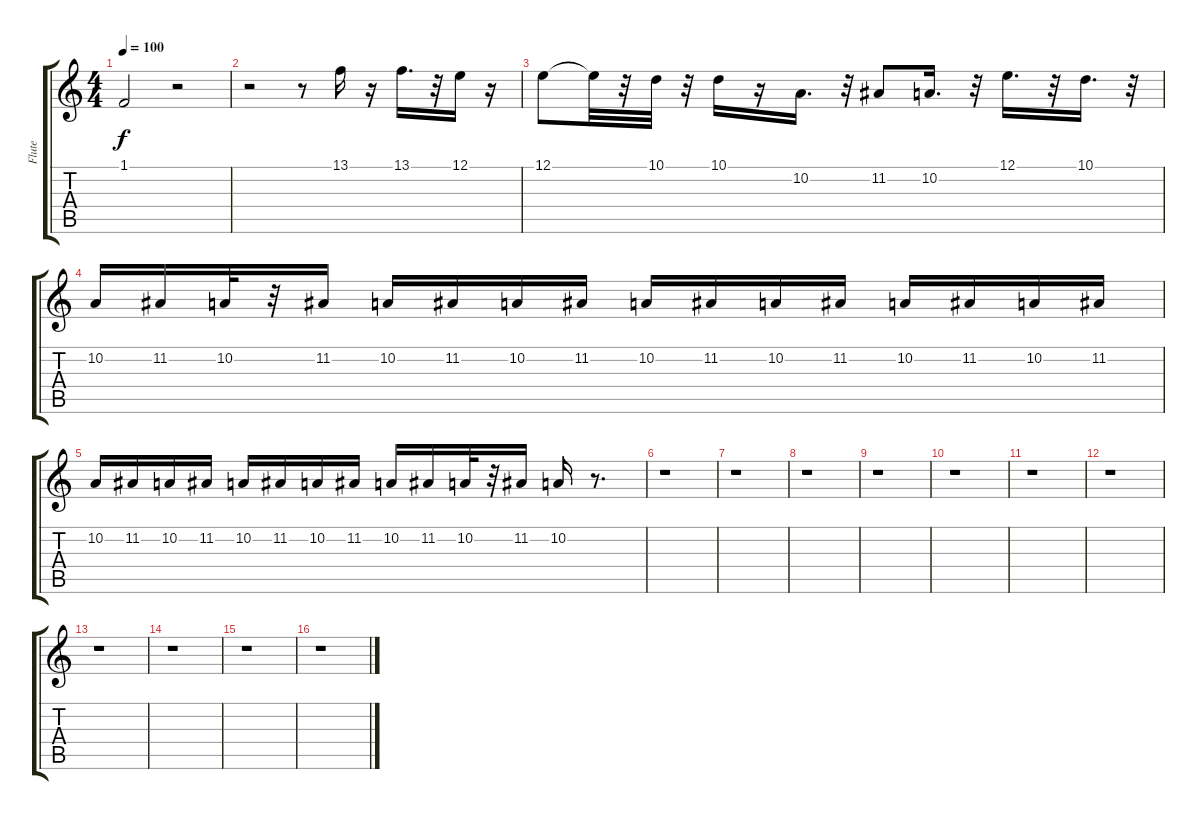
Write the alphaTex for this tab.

\track ("Flute" "Flute") {instrument flute}
\staff {score tabs}
\tuning (E4 B3 G3 D3 A2 E2) {hide}
\ts (4 4)
\tempo 100
\clef g2
\ks c
1.1.2{dy f} r.2 |
r.2 r.8 13.1.16 r.16 13.1.16{d} r.32 12.1.16 r.16 |
12.1.8 12.1{t}.32 r.32 10.1.32 r.32 10.1.16 r.16 10.2.16{d} r.32 11.2.8 10.2.16{d} r.32 12.1.16{d} r.32 10.1.16{d} r.32 |
10.2.16 11.2.16 10.2.32 r.32 11.2.16 10.2.16 11.2.16 10.2.16 11.2.16 10.2.16 11.2.16 10.2.16 11.2.16 10.2.16 11.2.16 10.2.16 11.2.16 |
10.2.16 11.2.16 10.2.16 11.2.16 10.2.16 11.2.16 10.2.16 11.2.16 10.2.16 11.2.16 10.2.32 r.32 11.2.16 10.2.16 r.8{d} |
r.1 |
r.1 |
r.1 |
r.1 |
r.1 |
r.1 |
r.1 |
r.1 |
r.1 |
r.1 |
r.1
